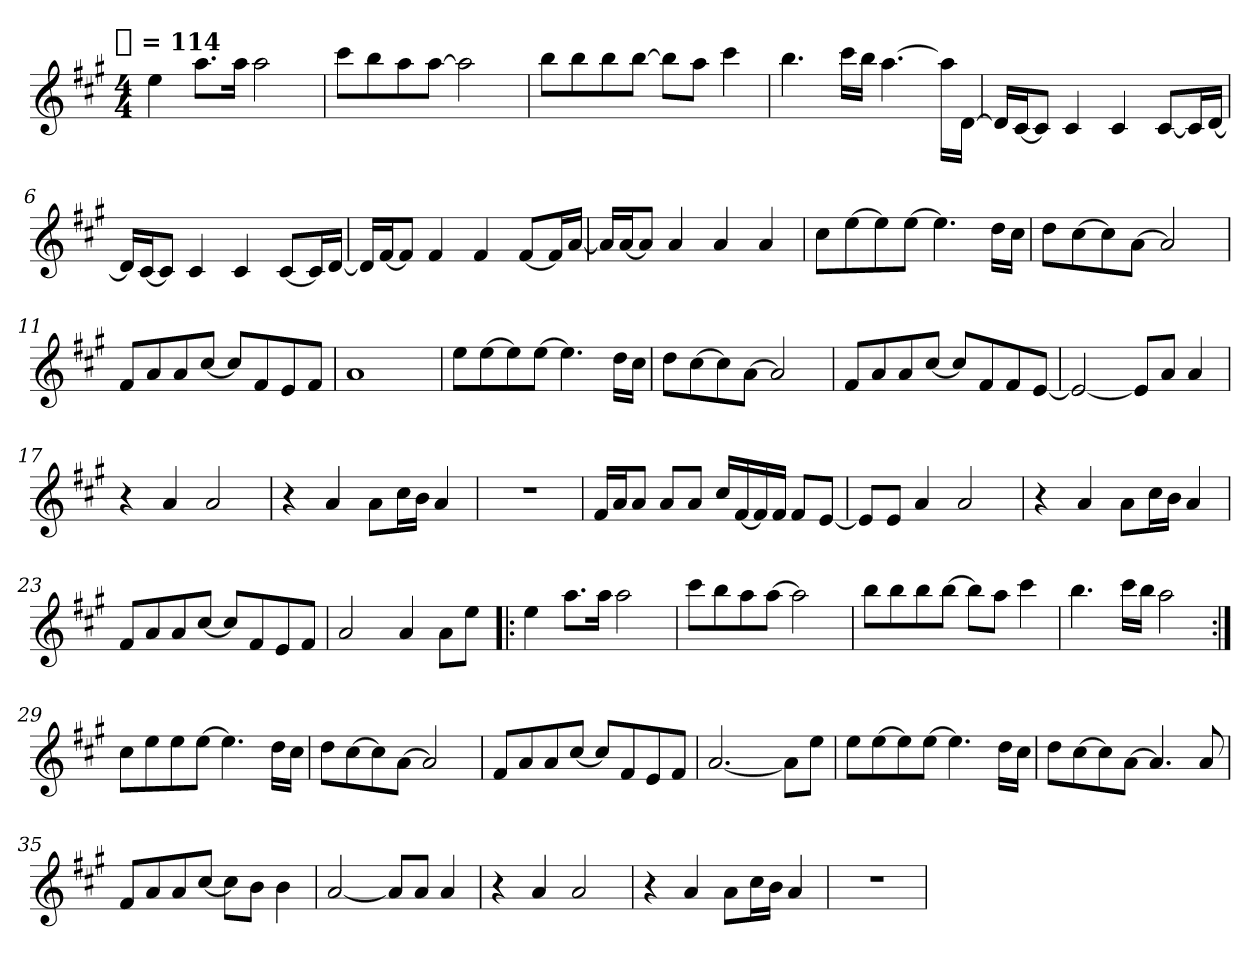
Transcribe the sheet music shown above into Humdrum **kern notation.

**kern
*part1
*staff1
*clefG2
*k[f#c#g#]
*A:
!!LO:TX:omd:t=[quarter] = 114
*M4/4
*MM114
=1
4ee
8.aaL
16aaJk
2aa
=2
8ccc#L
8bb
8aa
[8aaJ
2aa]
=3
8bbL
8bb
8bb
[8bbJ
8bbL]
8aaJ
4ccc#
=4
4.bb
16ccc#LL
16bbJJ
[4.aa
16aaLL]
[16dJJ
=5
16dLL]
[16c#J
8c#J]
4c#
4c#
[8c#L
16c#L]
[16dJJ
=6
16dLL]
[16c#J
8c#J]
4c#
4c#
[8c#L
16c#L]
[16dJJ
=7
16dLL]
[16f#J
8f#J]
4f#
4f#
[8f#L
16f#L]
[16aJJ
=8
16aLL]
[16aJ
8aJ]
4a
4a
4a
=9
8cc#L
[8ee
8ee]
[8eeJ
4.ee]
16ddLL
16cc#JJ
=10
8ddL
[8cc#
8cc#]
[8aJ
2a]
=11
8f#L
8a
8a
[8cc#J
8cc#L]
8f#
8e
8f#J
=12
1a
=13
8eeL
[8ee
8ee]
[8eeJ
4.ee]
16ddLL
16cc#JJ
=14
8ddL
[8cc#
8cc#]
[8aJ
2a]
=15
8f#L
8a
8a
[8cc#J
8cc#L]
8f#
8f#
[8eJ
=16
2e_
8eL]
8aJ
4a
=17
4r
4a
2a
=18
4r
4a
8aL
16cc#L
16bJJ
4a
=19
1r
=20
16f#LL
16aJ
8aJ
8aL
8aJ
16cc#LL
[16f#
16f#]
16f#JJ
8f#L
[8eJ
=21
8eL]
8eJ
4a
2a
=22
4r
4a
8aL
16cc#L
16bJJ
4a
=23
8f#L
8a
8a
[8cc#J
8cc#L]
8f#
8e
8f#J
=24
2a
4a
8aL
8eeJ
=25!|:
4ee
8.aaL
16aaJk
2aa
=26
8ccc#L
8bb
8aa
[8aaJ
2aa]
=27
8bbL
8bb
8bb
[8bbJ
8bbL]
8aaJ
4ccc#
=28
4.bb
16ccc#LL
16bbJJ
2aa
=29:|!
8cc#L
8ee
8ee
[8eeJ
4.ee]
16ddLL
16cc#JJ
=30
8ddL
[8cc#
8cc#]
[8aJ
2a]
=31
8f#L
8a
8a
[8cc#J
8cc#L]
8f#
8e
8f#J
=32
[2.a
8aL]
8eeJ
=33
8eeL
[8ee
8ee]
[8eeJ
4.ee]
16ddLL
16cc#JJ
=34
8ddL
[8cc#
8cc#]
[8aJ
4.a]
8a
=35
8f#L
8a
8a
[8cc#J
8cc#L]
8bJ
4b
=36
[2a
8aL]
8aJ
4a
=37
4r
4a
2a
=38
4r
4a
8aL
16cc#L
16bJJ
4a
=39
1r
=
*-
